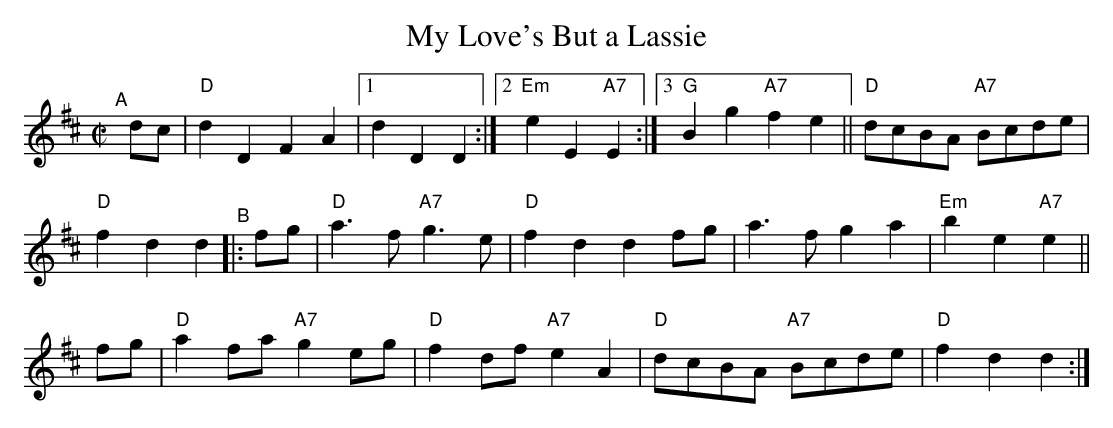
X:1
T: My Love's But a Lassie
M: C|
L: 1/8
K: D
"^A"[|] dc | "D"d2D2 F2A2 |[1 d2D2 D2 :|[2 "Em"e2E2 "A7"E2 :|[3 "G"B2g2 "A7"f2e2 || "D"dcBA "A7"Bcde |
"D"f2d2 d2 "^B"|: fg | "D"a3f "A7"g3e | "D"f2d2 d2fg | a3f g2a2 | "Em"b2e2 "A7"e2 ||
fg | "D"a2fa "A7"g2eg | "D"f2df "A7"e2A2 | "D"dcBA "A7"Bcde | "D"f2d2 d2 :|
